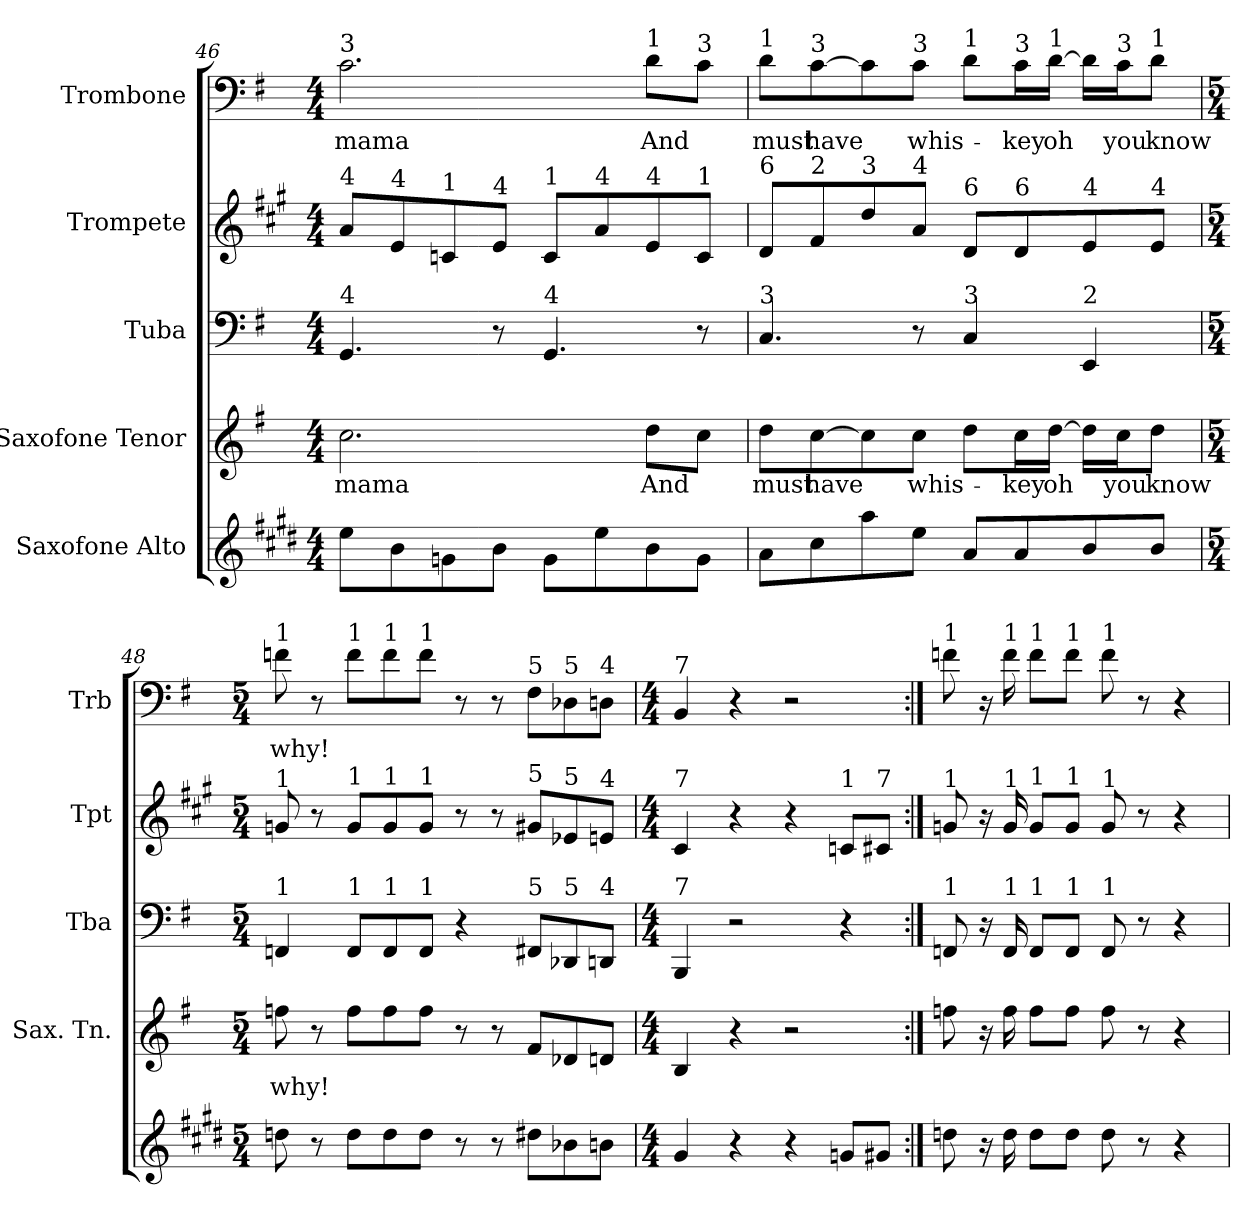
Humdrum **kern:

**kern	**kern	**text	**kern	**kern	**kern	**text
*part5	*part4	*part4	*part3	*part2	*part1	*part1
*staff5	*staff4	*staff4	*staff3	*staff2	*staff1	*staff1
*I"Saxofone Alto	*I"Saxofone Tenor	*	*I"Tuba	*I"Trompete	*I"Trombone	*
*	*I'Sax. Tn.	*	*I'Tba	*I'Tpt	*I'Trb	*
!!LO:PB:g=z
*clefG2	*clefG2	*	*clefF4	*clefG2	*clefF4	*
*ITrd5c9	*ITrd8c14	*	*	*ITrd1c2	*	*
*k[f#]	*k[f#]	*	*k[f#]	*k[f#]	*k[f#]	*
*M4/4	*M4/4	*	*M4/4	*M4/4	*M4/4	*
=46	=46	=46	=46	=46	=46	=46
!	!	!	!	!	!LO:TX:a:t=3	!
!	!	!	!	!LO:TX:a:t=4	!	!
!	!	!	!LO:TX:a:t=4	!	!	!
!	!	!LO:LY:b	!	!	!	!LO:LY:b
8g\L	2.c\	mama	4.GG/	8g/L	2.c\	mama
!	!	!	!	!LO:TX:a:t=4	!	!
8d\	.	.	.	8d/	.	.
!	!	!	!	!LO:TX:a:t=1	!	!
8B-X\	.	.	.	8B-X/	.	.
!	!	!	!	!LO:TX:a:t=4	!	!
8d\J	.	.	8r	8d/J	.	.
!	!	!	!	!LO:TX:a:t=1	!	!
!	!	!	!LO:TX:a:t=4	!	!	!
8B-\L	.	.	4.GG/	8B-/L	.	.
!	!	!	!	!LO:TX:a:t=4	!	!
8g\	.	.	.	8g/	.	.
!	!	!	!	!	!LO:TX:a:t=1	!
!	!	!	!	!LO:TX:a:t=4	!	!
!	!	!LO:LY:b	!	!	!	!LO:LY:b
8d\	8d\L	And	.	8d/	8d\L	And
!	!	!	!	!	!LO:TX:a:t=3	!
!	!	!	!	!LO:TX:a:t=1	!	!
8B-\J	8c\J	.	8r	8B-/J	8c\J	.
=47	=47	=47	=47	=47	=47	=47
!	!	!	!	!	!LO:TX:a:t=1	!
!	!	!	!	!LO:TX:a:t=6	!	!
!	!	!	!LO:TX:a:t=3	!	!	!
!	!	!LO:LY:b	!	!	!	!LO:LY:b
8c\L	8d\L	must	4.C/	8c/L	8d\L	must
!	!	!	!	!	!LO:TX:a:t=3	!
!	!	!	!	!LO:TX:a:t=2	!	!
!	!	!LO:LY:b	!	!	!	!LO:LY:b
8e\	[8c\	have	.	8e/	[8c\	have
!	!	!	!	!LO:TX:a:t=3	!	!
8cc\	8c\]	.	.	8cc/	8c\]	.
!	!	!	!	!	!LO:TX:a:t=3	!
!	!	!	!	!LO:TX:a:t=4	!	!
!	!	!LO:LY:b	!	!	!	!LO:LY:b
8g\J	8c\J	whis-	8r	8g/J	8c\J	whis-
!	!	!	!	!	!LO:TX:a:t=1	!
!	!	!	!	!LO:TX:a:t=6	!	!
!	!	!	!LO:TX:a:t=3	!	!	!
8c/L	8d\L	.	4C/	8c/L	8d\L	.
!	!	!	!	!	!LO:TX:a:t=3	!
!	!	!	!	!LO:TX:a:t=6	!	!
!	!	!LO:LY:b	!	!	!	!LO:LY:b
8c/	16c\L	-key	.	8c/	16c\L	-key
!	!	!	!	!	!LO:TX:a:t=1	!
!	!	!LO:LY:b	!	!	!	!LO:LY:b
.	[16d\JJ	oh	.	.	[16d\JJ	oh
!	!	!	!	!LO:TX:a:t=4	!	!
!	!	!	!LO:TX:a:t=2	!	!	!
8d/	16d\LL]	.	4EE/	8d/	16d\LL]	.
!	!	!	!	!	!LO:TX:a:t=3	!
!	!	!LO:LY:b	!	!	!	!LO:LY:b
.	16c\J	you	.	.	16c\J	you
!	!	!	!	!	!LO:TX:a:t=1	!
!	!	!	!	!LO:TX:a:t=4	!	!
!	!	!LO:LY:b	!	!	!	!LO:LY:b
8d/J	8d\J	know	.	8d/J	8d\J	know
!!LO:LB:g=z
=48	=48	=48	=48	=48	=48	=48
*M5/4	*M5/4	*	*M5/4	*M5/4	*M5/4	*
!	!	!	!	!	!LO:TX:a:t=1	!
!	!	!	!	!LO:TX:a:t=1	!	!
!	!	!	!LO:TX:a:t=1	!	!	!
!	!	!LO:LY:b	!	!	!	!LO:LY:b
8fn\	8fn\	why!	4FFn/	8fn/	8fn\	why!
8r	8r	.	.	8r	8r	.
!	!	!	!	!	!LO:TX:a:t=1	!
!	!	!	!	!LO:TX:a:t=1	!	!
!	!	!	!LO:TX:a:t=1	!	!	!
8f\L	8f\L	.	8FF/L	8f/L	8f\L	.
!	!	!	!	!	!LO:TX:a:t=1	!
!	!	!	!	!LO:TX:a:t=1	!	!
!	!	!	!LO:TX:a:t=1	!	!	!
8f\	8f\	.	8FF/	8f/	8f\	.
!	!	!	!	!	!LO:TX:a:t=1	!
!	!	!	!	!LO:TX:a:t=1	!	!
!	!	!	!LO:TX:a:t=1	!	!	!
8f\J	8f\J	.	8FF/J	8f/J	8f\J	.
8r	8r	.	4r	8r	8r	.
8r	8r	.	.	8r	8r	.
*	*	*	*	*	*MM150	*
!	!	!	!	!	!LO:TX:a:t=5	!
!	!	!	!	!LO:TX:a:t=5	!	!
!	!	!	!LO:TX:a:t=5	!	!	!
8f#X\L	8F#/L	.	8FF#X/L	8f#X/L	8F#\L	.
!	!	!	!	!	!LO:TX:a:t=5	!
!	!	!	!	!LO:TX:a:t=5	!	!
!	!	!	!LO:TX:a:t=5	!	!	!
8d-X\	8D-X/	.	8DD-X/	8d-X/	8D-X\	.
!	!	!	!	!	!LO:TX:a:t=4	!
!	!	!	!	!LO:TX:a:t=4	!	!
!	!	!	!LO:TX:a:t=4	!	!	!
8dn\J	8Dn/J	.	8DDn/J	8dn/J	8Dn\J	.
=49	=49	=49	=49	=49	=49	=49
*M4/4	*M4/4	*	*M4/4	*M4/4	*M4/4	*
!	!	!	!	!	!LO:TX:a:t=7	!
!	!	!	!	!LO:TX:a:t=7	!	!
!	!	!	!LO:TX:a:t=7	!	!	!
4B/	4BB/	.	4BBB/	4B/	4BB/	.
4r	4r	.	2r	4r	4r	.
4r	2r	.	.	4r	2r	.
!	!	!	!	!LO:TX:a:t=1	!	!
8B-X/L	.	.	4r	8B-X/L	.	.
!	!	!	!	!LO:TX:a:t=7	!	!
8Bn/J	.	.	.	8Bn/J	.	.
=50:|!	=50:|!	=50:|!	=50:|!	=50:|!	=50:|!	=50:|!
*	*	*	*	*	*MM90	*
!	!	!	!	!	!LO:TX:a:t=1	!
!	!	!	!	!LO:TX:a:t=1	!	!
!	!	!	!LO:TX:a:t=1	!	!	!
8fn\	8fn\	.	8FFn/	8fn/	8fn\	.
16r	16r	.	16r	16r	16r	.
!	!	!	!	!	!LO:TX:a:t=1	!
!	!	!	!	!LO:TX:a:t=1	!	!
!	!	!	!LO:TX:a:t=1	!	!	!
16f\	16f\	.	16FF/	16f/	16f\	.
!	!	!	!	!	!LO:TX:a:t=1	!
!	!	!	!	!LO:TX:a:t=1	!	!
!	!	!	!LO:TX:a:t=1	!	!	!
8f\L	8f\L	.	8FF/L	8f/L	8f\L	.
!	!	!	!	!	!LO:TX:a:t=1	!
!	!	!	!	!LO:TX:a:t=1	!	!
!	!	!	!LO:TX:a:t=1	!	!	!
8f\J	8f\J	.	8FF/J	8f/J	8f\J	.
!	!	!	!	!	!LO:TX:a:t=1	!
!	!	!	!	!LO:TX:a:t=1	!	!
!	!	!	!LO:TX:a:t=1	!	!	!
8f\	8f\	.	8FF/	8f/	8f\	.
8r	8r	.	8r	8r	8r	.
4r	4r	.	4r	4r	4r	.
=	=	=	=	=	=	=
*-	*-	*-	*-	*-	*-	*-
